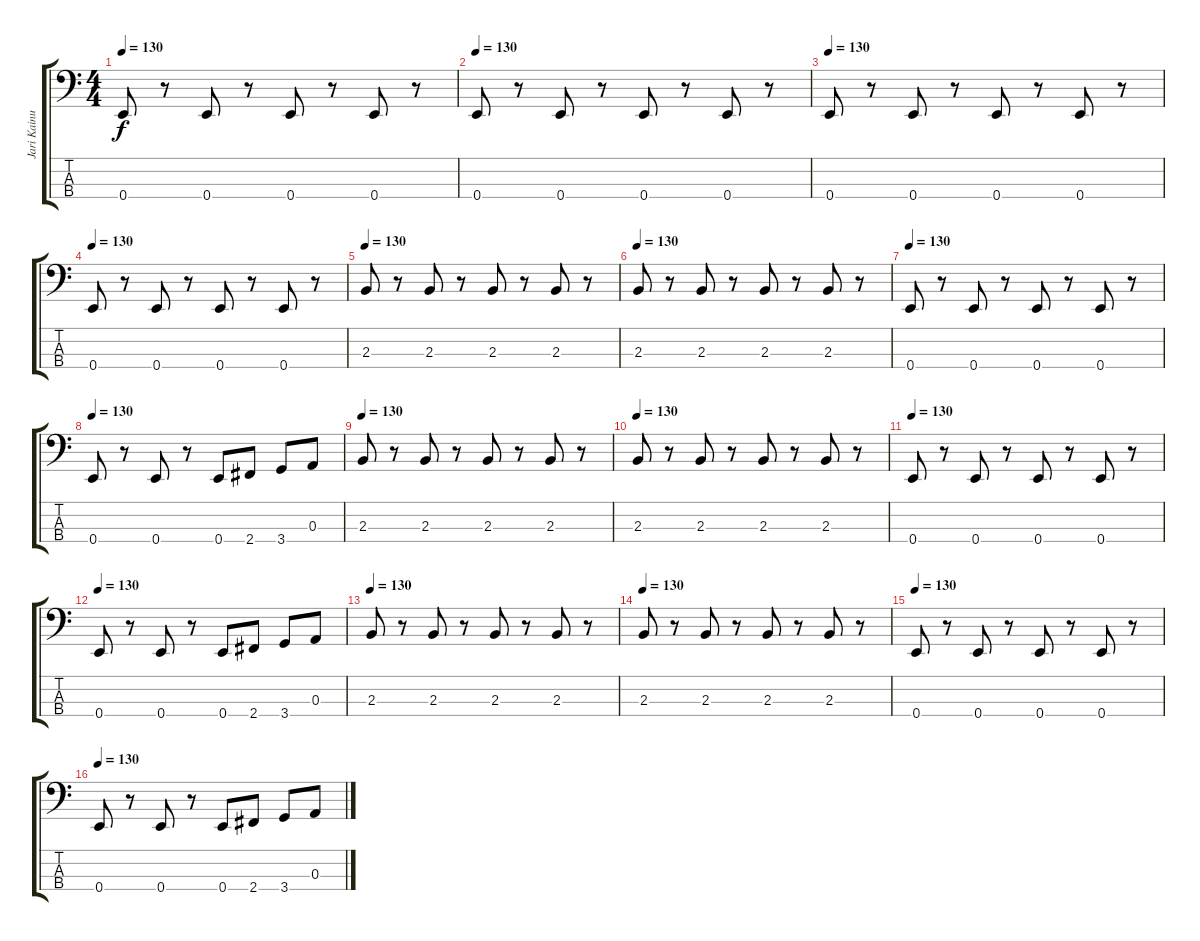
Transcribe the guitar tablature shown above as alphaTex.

\track ("Jari Kainulainen (Bass)" "Jari Kainu") {instrument electricbassfinger}
\staff {score tabs}
\tuning (G2 D2 A1 E1) {hide}
\ts (4 4)
\tempo 130
\clef f4
\ks c
0.4.8{dy f} r.8 0.4.8 r.8 0.4.8 r.8 0.4.8 r.8 |
\tempo 130
0.4.8 r.8 0.4.8 r.8 0.4.8 r.8 0.4.8 r.8 |
\tempo 130
0.4.8 r.8 0.4.8 r.8 0.4.8 r.8 0.4.8 r.8 |
\tempo 130
0.4.8 r.8 0.4.8 r.8 0.4.8 r.8 0.4.8 r.8 |
\tempo 130
2.3.8 r.8 2.3.8 r.8 2.3.8 r.8 2.3.8 r.8 |
\tempo 130
2.3.8 r.8 2.3.8 r.8 2.3.8 r.8 2.3.8 r.8 |
\tempo 130
0.4.8 r.8 0.4.8 r.8 0.4.8 r.8 0.4.8 r.8 |
\tempo 130
0.4.8 r.8 0.4.8 r.8 0.4.8 2.4.8 3.4.8 0.3.8 |
\tempo 130
2.3.8 r.8 2.3.8 r.8 2.3.8 r.8 2.3.8 r.8 |
\tempo 130
2.3.8 r.8 2.3.8 r.8 2.3.8 r.8 2.3.8 r.8 |
\tempo 130
0.4.8 r.8 0.4.8 r.8 0.4.8 r.8 0.4.8 r.8 |
\tempo 130
0.4.8 r.8 0.4.8 r.8 0.4.8 2.4.8 3.4.8 0.3.8 |
\tempo 130
2.3.8 r.8 2.3.8 r.8 2.3.8 r.8 2.3.8 r.8 |
\tempo 130
2.3.8 r.8 2.3.8 r.8 2.3.8 r.8 2.3.8 r.8 |
\tempo 130
0.4.8 r.8 0.4.8 r.8 0.4.8 r.8 0.4.8 r.8 |
\tempo 130
0.4.8 r.8 0.4.8 r.8 0.4.8 2.4.8 3.4.8 0.3.8
